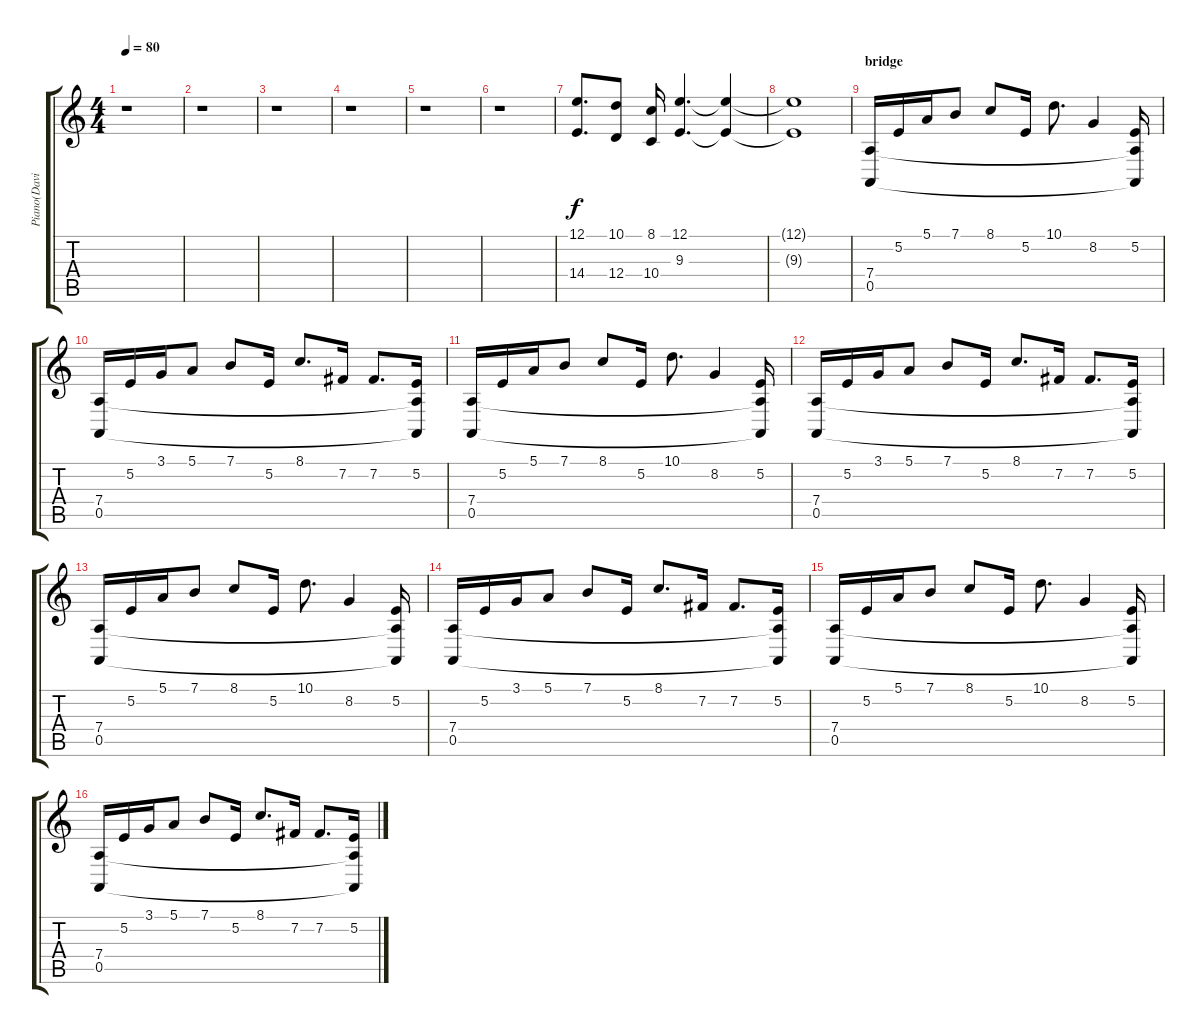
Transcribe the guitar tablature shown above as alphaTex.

\track ("Piano(Davies)" "Piano(Davi") {instrument acousticgrandpiano}
\staff {score tabs}
\tuning (E4 B3 G3 D3 A2 E2) {hide}
\ts (4 4)
\tempo 80
\clef g2
\ks c
r.1{dy f} |
r.1 |
r.1 |
r.1 |
r.1 |
r.1 |
(12.1 14.4).8{d instrument electricpiano1} (10.1 12.4).8 (8.1 10.4).16 (12.1 9.3).4{d} (12.1{t} 9.3{t}).4 |
(12.1{t} 9.3{t}).1 |
\section ("" "bridge")
(7.4 0.5).16 5.2.16 5.1.16 7.1.8 8.1.8 5.2.16 10.1.8{d} 8.2.4 (5.2 7.4{t} 0.5{t}).16 |
(7.4 0.5).16 5.2.16 3.1.16 5.1.8 7.1.8 5.2.16 8.1.8{d} 7.2.16 7.2.8{d} (5.2 7.4{t} 0.5{t}).16 |
(7.4 0.5).16 5.2.16 5.1.16 7.1.8 8.1.8 5.2.16 10.1.8{d} 8.2.4 (5.2 7.4{t} 0.5{t}).16 |
(7.4 0.5).16 5.2.16 3.1.16 5.1.8 7.1.8 5.2.16 8.1.8{d} 7.2.16 7.2.8{d} (5.2 7.4{t} 0.5{t}).16 |
(7.4 0.5).16 5.2.16 5.1.16 7.1.8 8.1.8 5.2.16 10.1.8{d} 8.2.4 (5.2 7.4{t} 0.5{t}).16 |
(7.4 0.5).16 5.2.16 3.1.16 5.1.8 7.1.8 5.2.16 8.1.8{d} 7.2.16 7.2.8{d} (5.2 7.4{t} 0.5{t}).16 |
(7.4 0.5).16 5.2.16 5.1.16 7.1.8 8.1.8 5.2.16 10.1.8{d} 8.2.4 (5.2 7.4{t} 0.5{t}).16 |
(7.4 0.5).16 5.2.16 3.1.16 5.1.8 7.1.8 5.2.16 8.1.8{d} 7.2.16 7.2.8{d} (5.2 7.4{t} 0.5{t}).16
